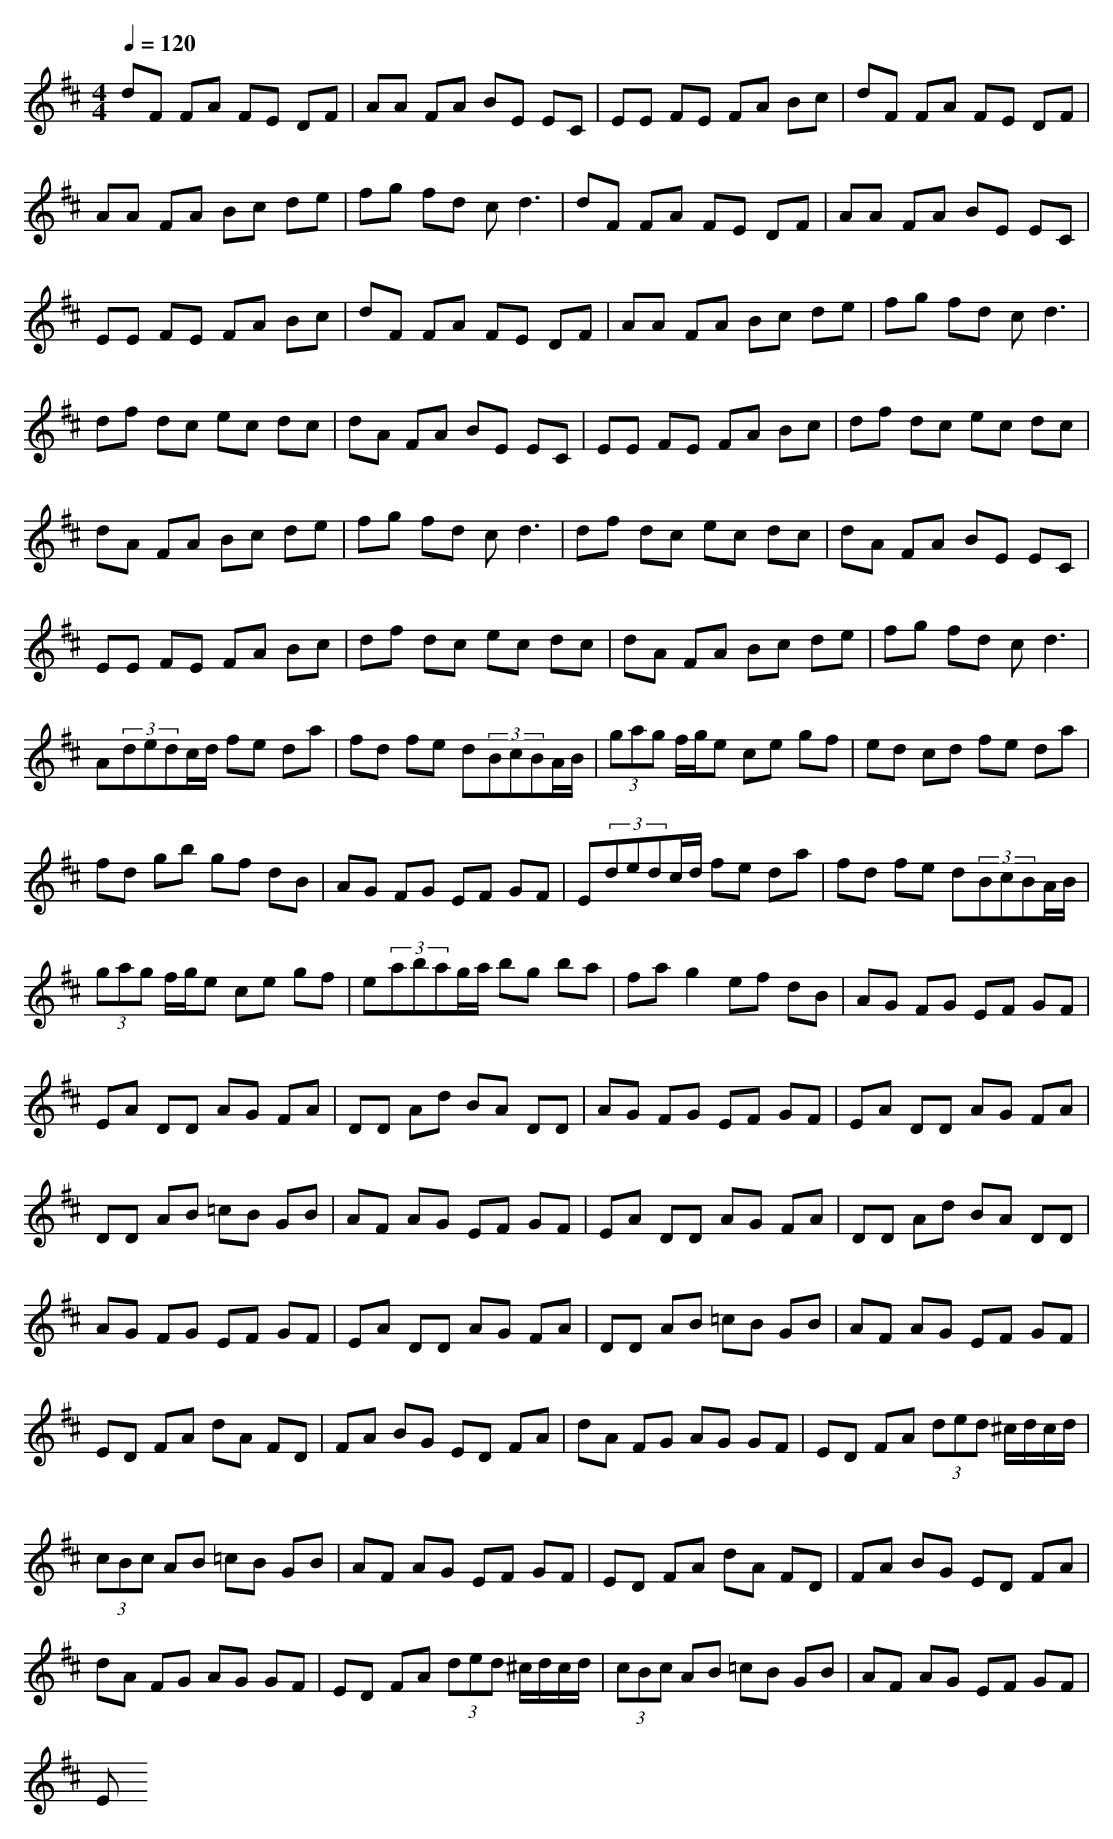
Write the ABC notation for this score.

X:1
T:
M: 4/4
L: 1/8
Q:1/4=120
K:D % 2 sharps
dF FA FE DF|AA FA BE EC|EE FE FA Bc|dF FA FE DF|
AA FA Bc de|fg fd c2<d2|dF FA FE DF|AA FA BE EC|
EE FE FA Bc|dF FA FE DF|AA FA Bc de|fg fd c2<d2|
df dc ec dc|dA FA BE EC|EE FE FA Bc|df dc ec dc|
dA FA Bc de|fg fd c2<d2|df dc ec dc|dA FA BE EC|
EE FE FA Bc|df dc ec dc|dA FA Bc de|fg fd c2<d2|
A(3dedc/2d/2 fe da|fd fe d(3BcBA/2B/2|(3gag f/2g/2e ce gf|ed cd fe da|
fd gb gf dB|AG FG EF GF|E(3dedc/2d/2 fe da|fd fe d(3BcBA/2B/2|
(3gag f/2g/2e ce gf|e(3abag/2a/2 bg ba|fa g2 ef dB|AG FG EF GF|
EA DD AG FA|DD Ad BA DD|AG FG EF GF|EA DD AG FA|
DD AB =cB GB|AF AG EF GF|EA DD AG FA|DD Ad BA DD|
AG FG EF GF|EA DD AG FA|DD AB =cB GB|AF AG EF GF|
ED FA dA FD|FA BG ED FA|dA FG AG GF|ED FA (3ded ^c/2d/2c/2d/2|
(3cBc AB =cB GB|AF AG EF GF|ED FA dA FD|FA BG ED FA|
dA FG AG GF|ED FA (3ded ^c/2d/2c/2d/2|(3cBc AB =cB GB|AF AG EF GF|
E
